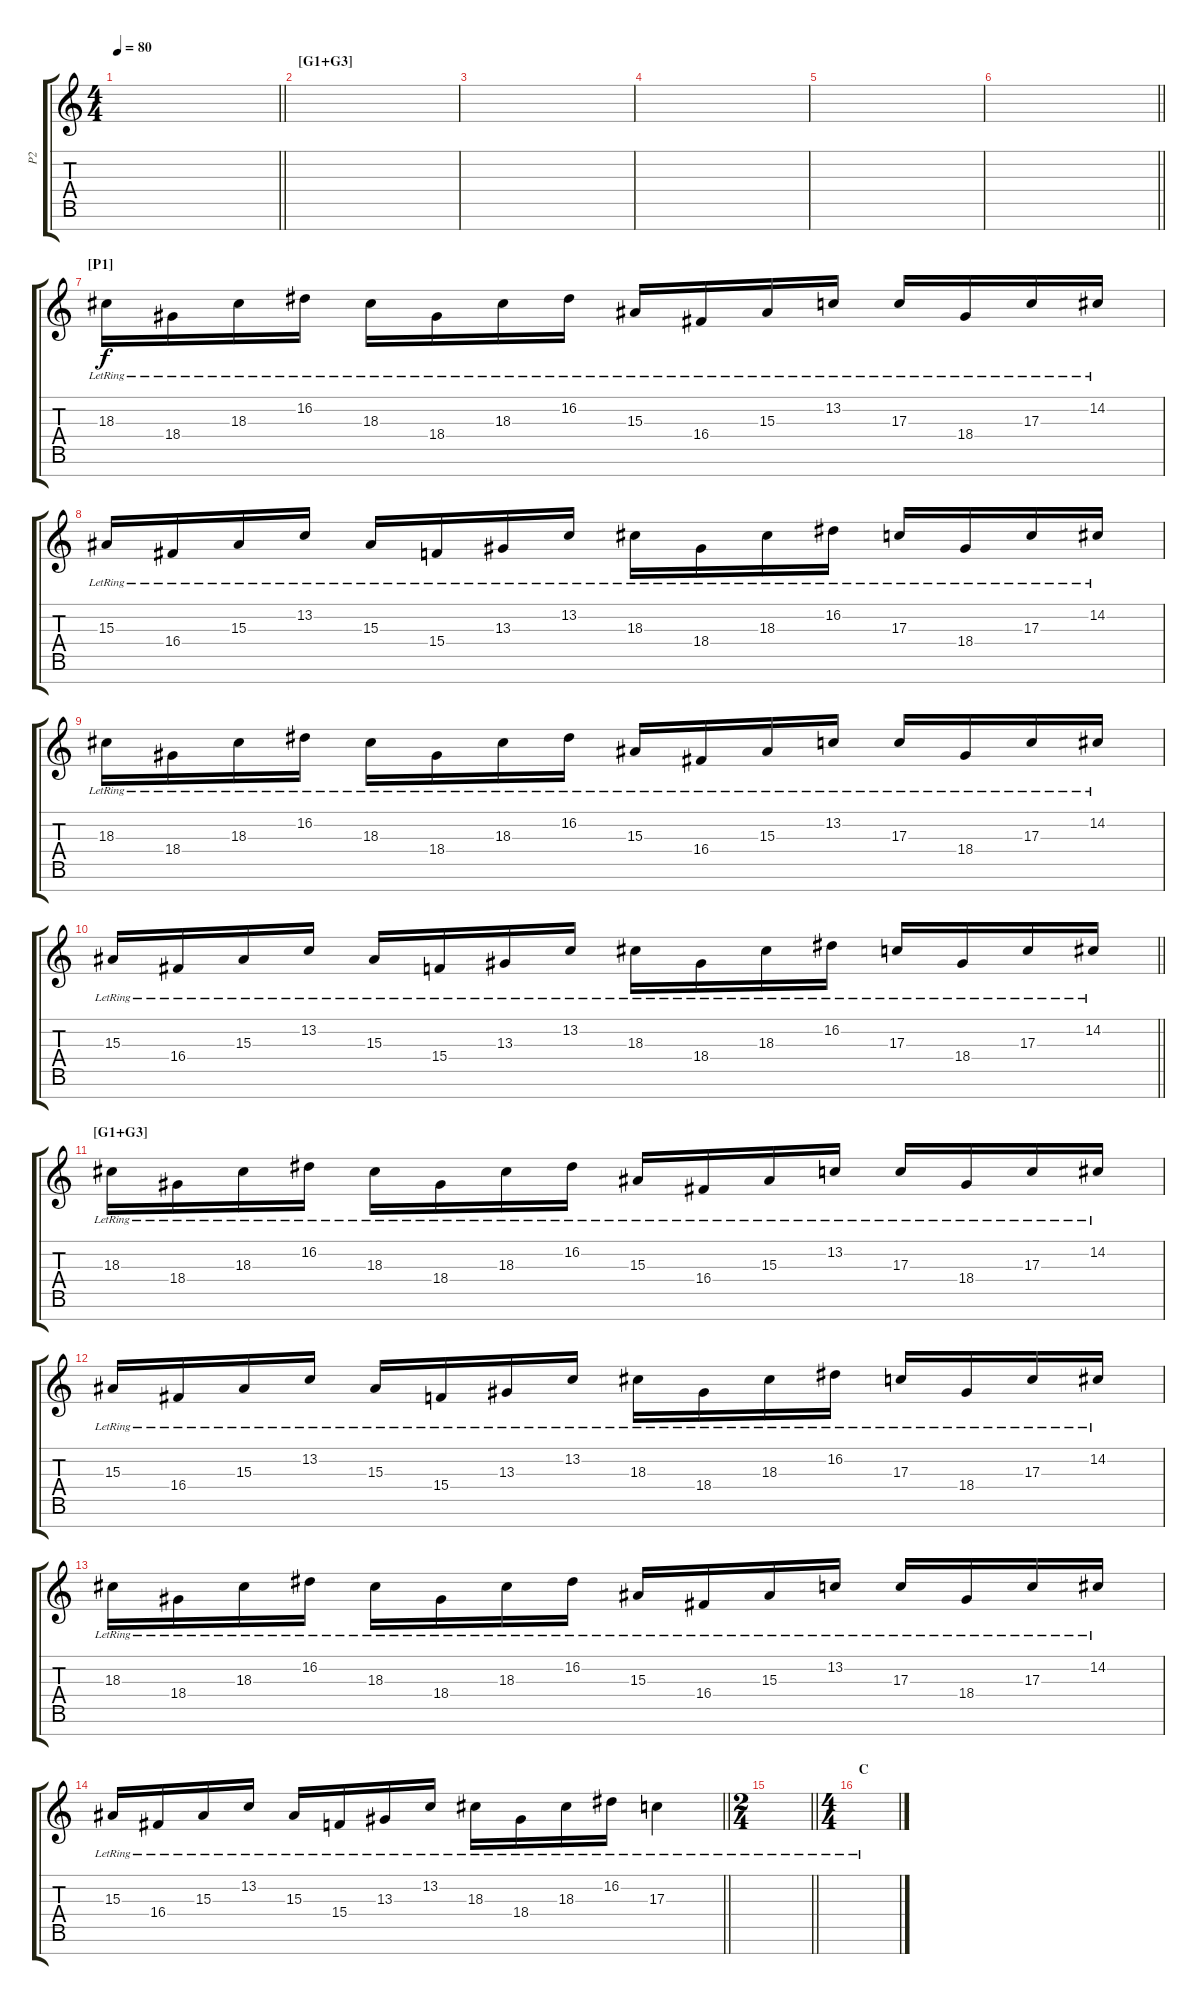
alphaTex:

\track ("P2" "P2") {instrument brightacousticpiano}
\staff {score tabs}
\tuning (E4 B3 G3 D3 A2 E2 B1) {hide}
\ts (4 4)
\tempo 80
\clef g2
\barLineRight lightlight
\ks c
|
\section ("" "[G1+G3]")
|
|
|
|
\barLineRight lightlight
|
\section ("" "[P1]")
18.3{lr}.16 18.4{lr}.16 18.3{lr}.16 16.2{lr}.16 18.3{lr}.16 18.4{lr}.16 18.3{lr}.16 16.2{lr}.16 15.3{lr}.16 16.4{lr}.16 15.3{lr}.16 13.2{lr}.16 17.3{lr}.16 18.4{lr}.16 17.3{lr}.16 14.2{lr}.16 |
15.3{lr}.16 16.4{lr}.16 15.3{lr}.16 13.2{lr}.16 15.3{lr}.16 15.4{lr}.16 13.3{lr}.16 13.2{lr}.16 18.3{lr}.16 18.4{lr}.16 18.3{lr}.16 16.2{lr}.16 17.3{lr}.16 18.4{lr}.16 17.3{lr}.16 14.2{lr}.16 |
18.3{lr}.16 18.4{lr}.16 18.3{lr}.16 16.2{lr}.16 18.3{lr}.16 18.4{lr}.16 18.3{lr}.16 16.2{lr}.16 15.3{lr}.16 16.4{lr}.16 15.3{lr}.16 13.2{lr}.16 17.3{lr}.16 18.4{lr}.16 17.3{lr}.16 14.2{lr}.16 |
\barLineRight lightlight
15.3{lr}.16 16.4{lr}.16 15.3{lr}.16 13.2{lr}.16 15.3{lr}.16 15.4{lr}.16 13.3{lr}.16 13.2{lr}.16 18.3{lr}.16 18.4{lr}.16 18.3{lr}.16 16.2{lr}.16 17.3{lr}.16 18.4{lr}.16 17.3{lr}.16 14.2{lr}.16 |
\section ("" "[G1+G3]")
18.3{lr}.16 18.4{lr}.16 18.3{lr}.16 16.2{lr}.16 18.3{lr}.16 18.4{lr}.16 18.3{lr}.16 16.2{lr}.16 15.3{lr}.16 16.4{lr}.16 15.3{lr}.16 13.2{lr}.16 17.3{lr}.16 18.4{lr}.16 17.3{lr}.16 14.2{lr}.16 |
15.3{lr}.16 16.4{lr}.16 15.3{lr}.16 13.2{lr}.16 15.3{lr}.16 15.4{lr}.16 13.3{lr}.16 13.2{lr}.16 18.3{lr}.16 18.4{lr}.16 18.3{lr}.16 16.2{lr}.16 17.3{lr}.16 18.4{lr}.16 17.3{lr}.16 14.2{lr}.16 |
18.3{lr}.16 18.4{lr}.16 18.3{lr}.16 16.2{lr}.16 18.3{lr}.16 18.4{lr}.16 18.3{lr}.16 16.2{lr}.16 15.3{lr}.16 16.4{lr}.16 15.3{lr}.16 13.2{lr}.16 17.3{lr}.16 18.4{lr}.16 17.3{lr}.16 14.2{lr}.16 |
\barLineRight lightlight
15.3{lr}.16 16.4{lr}.16 15.3{lr}.16 13.2{lr}.16 15.3{lr}.16 15.4{lr}.16 13.3{lr}.16 13.2{lr}.16 18.3{lr}.16 18.4{lr}.16 18.3{lr}.16 16.2{lr}.16 17.3{lr}.4 |
\ts (2 4)
\section ("" "")
\barLineRight lightlight
|
\ts (4 4)
\section ("" "C")
